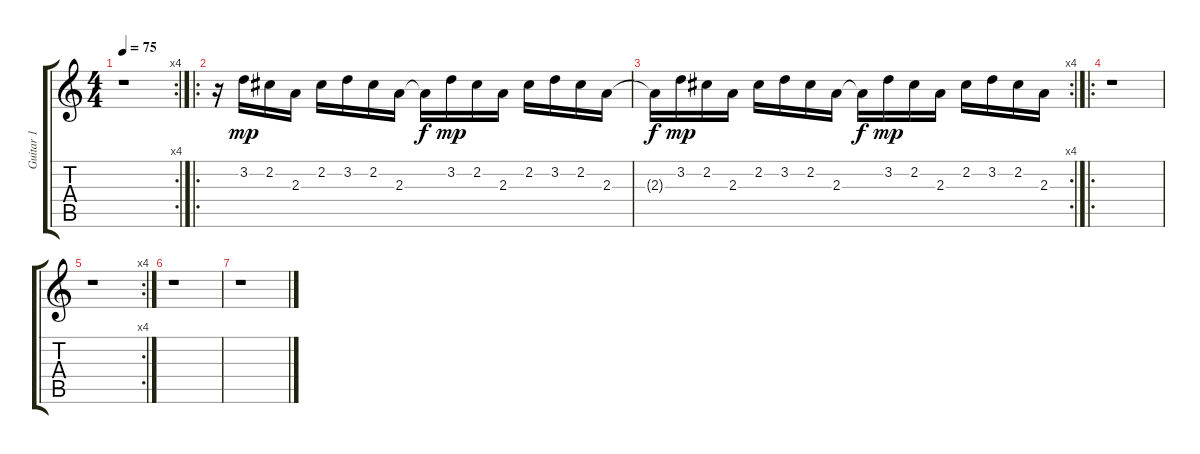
\track ("Guitar 1" "Guitar 1") {instrument electricguitarclean}
\staff {score tabs}
\tuning (E4 B3 G3 D3 A2 E2) {hide}
\rc 4
\ts (4 4)
\tempo 75
\clef g2
\ks c
r.1{dy f} |
\ro
r.16 3.2.16{dy mp} 2.2.16 2.3.16 2.2.16 3.2.16 2.2.16 2.3.16 2.3{t}.16{dy f} 3.2.16{dy mp} 2.2.16 2.3.16 2.2.16 3.2.16 2.2.16 2.3.16 |
\rc 4
2.3{t}.16{dy f} 3.2.16{dy mp} 2.2.16 2.3.16 2.2.16 3.2.16 2.2.16 2.3.16 2.3{t}.16{dy f} 3.2.16{dy mp} 2.2.16 2.3.16 2.2.16 3.2.16 2.2.16 2.3.16 |
\ro
r.1 |
\rc 4
r.1 |
r.1 |
r.1
